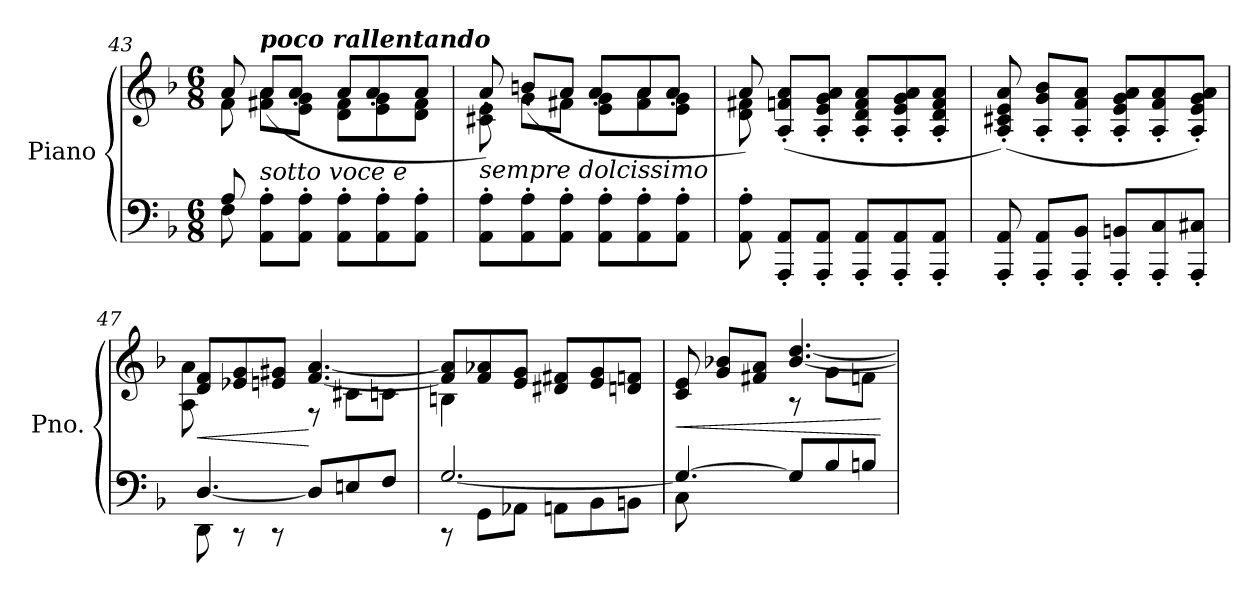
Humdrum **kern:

**kern	**kern	**dynam
*part1	*part1	*part1
*staff2	*staff1	*staff1/2
*I"Piano	*	*
*I'Pno.	*	*
*clefF4	*clefG2	*
*k[b-]	*k[b-]	*
*M6/8	*M6/8	*
=43	=43	=43
*^	*^	*
8F\	8A/	8f\	8a/	.
!	!	!LO:TX:b:i:t=sotto voce e	!	!
!	!	!LO:TX:a:Bi:t=poco rallentando	!	!
8AA\' 8A\'L	2ryy	8f#X\ 8a\L	(8a'/L	.
8AA\' 8A\'J	.	8e\ 8g\J	8a'/J	.
8AA\' 8A\'L	.	8d\ 8f#\L	8a'/L	.
8AA\' 8A\'	.	8e\ 8g\	8a'/	.
8AA\' 8A\'J	8ryy	8d\ 8f#\J	8a'/J	.
!!LO:LB:g=z	!!
=44	=44	=44	=44	=44
!	!	!LO:TX:b:i:t=sempre dolcissimo	!	!
*v	*v	*	*	*
8AA\' 8A\'L	8c#X\ 8e\	8a'/)	.
8AA\' 8A\'	8g\L	(8bn'/L	.
8AA\' 8A\'J	8f#X\J	8a'/J	.
8AA\' 8A\'L	8e\ 8g\L	8a'/L	.
8AA\' 8A\'	8f#\ 8a\	8a'/	.
8AA\' 8A\'J	8e\ 8g\J	8a'/J	.
=45	=45	=45	=45
8AA\' 8A\'	8d\ 8f#X\	8a'/)	.
8AAA/' 8AA/'L	(8A/' 8fn/' 8a/'L	2ryy	.
8AAA/' 8AA/'J	8A/' 8e/' 8g/' 8a/'J	.	.
8AAA/' 8AA/'L	8A/' 8d/' 8f/' 8a/'L	.	.
8AAA/' 8AA/'	8A/' 8e/' 8g/' 8a/'	.	.
8AAA/' 8AA/'J	8A/' 8d/' 8f/' 8a/'J	8ryy	.
*	*v	*v	*
=46	=46	=46
8AAA/' 8AA/'	(8A/' 8c#X/' 8e/' 8a/')	.
8AAA/' 8AA/'L	8A/' 8g/' 8b-/'L	.
8AAA/' 8BB-/'J	8A/' 8f/' 8a/'J	.
8AAA/' 8BBn/'L	8A/' 8e/' 8g/' 8a/'L	.
8AAA/' 8C/'	8A/' 8f/' 8a/'	.
8AAA/' 8C#X/'J	8A/' 8e/' 8g/' 8a/'J)	.
=47	=47	=47
*^	*	*
!	!	!	!LO:HP:b
*	*	*^	*
8DD\	[4.D/	8d/ 8f/L	8A\ 8a\	<
8rCC	.	8e-X/ 8g/	4ryy	.
8rCC	.	8en/ 8g#X/J	.	.
8D/L]	4.ryy	8rF	[4.f/ [4.a/	[
8En/	.	8c#X\L	.	.
8F/J	.	8cn\J	.	.
=48	=48	=48	=48	=48
8rCC	[2.G/	8f/] 8a/]L	4Bn\	.
8GG\L	.	8f/ 8a-X/	.	.
8AA-X\J	.	8e/ 8g/J	2ryy	.
8AAn\L	.	8d#X/ 8f#X/L	.	.
8BB-\	.	8e/ 8g/	.	.
8BBn\J	.	8dn/ 8fn/J	.	.
!!LO:LB:g=z	!!
=49	=49	=49	=49	=49
!	!	!	!	!LO:HP:b
4.G/_	8C\	8c/ 8e/	4.ryy	<
.	2ryy	8g/ 8b-X/L	.	.
.	.	8f#X/ 8a/J	.	.
8G/L]	.	8rA	[4.b-/ [4.dd/	.
8B-/	.	8g\L	.	.
8Bn/J	8ryy	8fn\J	.	.
*v	*v	*	*	*
*	*v	*v	*
.	.	[
=	=	=
*-	*-	*-
